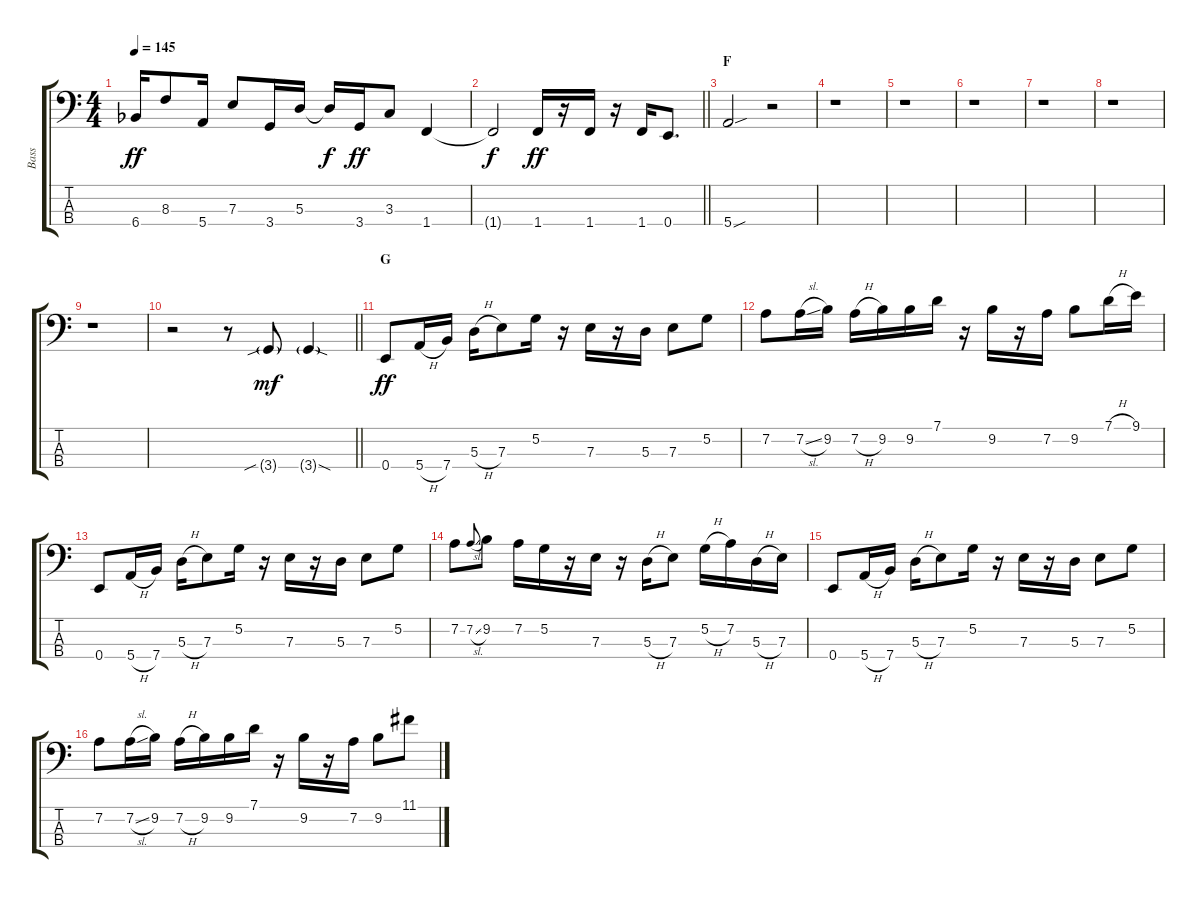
\track ("Bass" "Bass") {instrument electricbasspick}
\staff {score tabs}
\tuning (G2 D2 A1 E1) {hide}
\ts (4 4)
\tempo 145
\clef f4
\ks c
6.4{acc b}.16{dy ff} 8.3.8 5.4.16 7.3.8 3.4.16 5.3.16 5.3{t}.16{dy f} 3.4.16{dy ff} 3.3.8 1.4.4 |
\barLineRight lightlight
1.4{t}.2{dy f} 1.4.16{dy ff} r.16 1.4.16 r.16 1.4.16 0.4.8{d} |
\section ("" "F")
5.4{sou}.2 r.2 |
r.1 |
r.1 |
r.1 |
r.1 |
r.1 |
r.1 |
\barLineRight lightlight
r.2 r.8 3.4{sib g}.8{dy mf} 3.4{sod g}.4 |
\section ("" "G")
0.4.8{dy ff} 5.4{h}.16 7.4.16 5.3{h}.16 7.3.8 5.2.16 r.16 7.3.16 r.16 5.3.16 7.3.8 5.2.8 |
7.2.8 7.2{sl}.16 9.2.16 7.2{h}.16 9.2.16 9.2.16 7.1.16 r.16 9.2.16 r.16 7.2.16 9.2.8 7.1{h}.16 9.1.16 |
0.4.8 5.4{h}.16 7.4.16 5.3{h}.16 7.3.8 5.2.16 r.16 7.3.16 r.16 5.3.16 7.3.8 5.2.8 |
7.2.8 7.2{sl}.8{gr onbeat} 9.2.8 7.2.16 5.2.16 r.16 7.3.16 r.16 5.3{h}.16 7.3.8 5.2{h}.16 7.2.16 5.3{h}.16 7.3.16 |
0.4.8 5.4{h}.16 7.4.16 5.3{h}.16 7.3.8 5.2.16 r.16 7.3.16 r.16 5.3.16 7.3.8 5.2.8 |
7.2.8 7.2{sl}.16 9.2.16 7.2{h}.16 9.2.16 9.2.16 7.1.16 r.16 9.2.16 r.16 7.2.16 9.2.8 11.1.8
